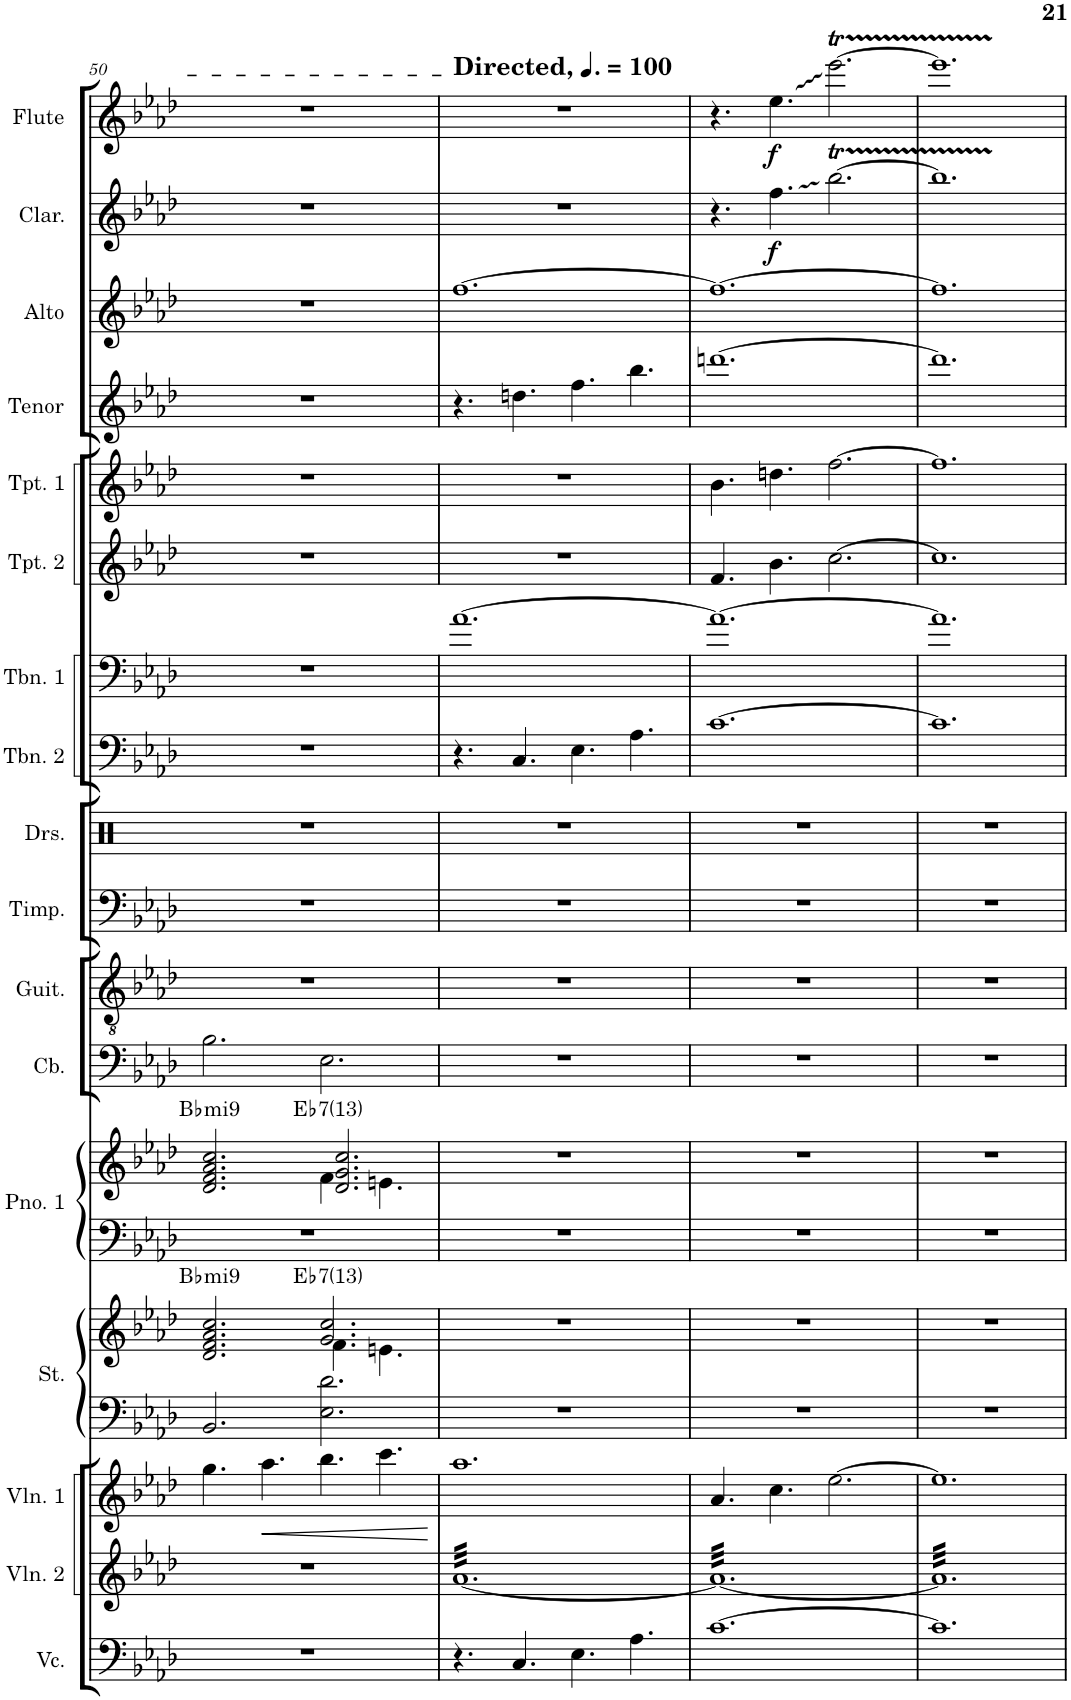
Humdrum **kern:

**kern	**kern	**kern	**dynam	**kern	**kern	**harte	**kern	**kern	**harte	**kern	**kern	**kern	**kern	**kern	**kern	**kern	**kern	**kern	**kern	**kern	**dynam	**kern	**dynam
*part17	*part16	*part15	*part15	*part14	*part14	*part14	*part13	*part13	*part13	*part12	*part11	*part10	*part9	*part8	*part7	*part6	*part5	*part4	*part3	*part2	*part2	*part1	*part1
*staff19	*staff18	*staff17	*staff17	*staff16	*staff15	*	*staff14	*staff13	*	*staff12	*staff11	*staff10	*staff9	*staff8	*staff7	*staff6	*staff5	*staff4	*staff3	*staff2	*staff2	*staff1	*staff1
*I"Violoncello	*I"Violin 2	*I"Violin 1	*	*I"Piano 2	*	*	*I"Piano 1	*	*	*I"Bass	*I"Guitar	*I"Percussion	*I"Drumset	*I"Trombone 2	*I"Trombone 1	*I"Trumpet 2	*I"Trumpet 1	*I"REED 4 (Tenor Sax)	*I"REED 3 (Alto Sax, Flute)	*I"REED 2 (Clarinet)	*	*I"REED 1 (Flute, Bari Sax)	*
*I'Vc.	*I'Vln. 2	*I'Vln. 1	*	*I'Pno. 2	*	*	*I'Pno. 1	*	*	*I'Bass	*I'Guit.	*I'Perc.	*I'Drs.	*I'Tbn. 2	*I'Tbn. 1	*I'Tpt. 2	*I'Tpt. 1	*I'Tenor	*I'Alto	*I'Clar.	*	*I'Flute	*
!!LO:PB:g=z
*clefF4	*clefG2	*clefG2	*	*clefF4	*clefG2	*	*clefF4	*clefG2	*	*clefF4	*clefGv2	*clefF4	*clefX	*clefF4	*clefF4	*clefG2	*clefG2	*clefG2	*clefG2	*clefG2	*	*clefG2	*
*	*	*	*	*	*	*	*	*	*	*Trd7c12	*	*	*	*	*	*Trd1c2	*Trd1c2	*Trd8c14	*Trd5c9	*Trd1c2	*	*	*
*k[b-e-a-d-]	*k[b-e-a-d-]	*k[b-e-a-d-]	*	*k[b-e-a-d-]	*k[b-e-a-d-]	*	*k[b-e-a-d-]	*k[b-e-a-d-]	*	*k[b-e-a-d-]	*k[b-e-a-d-]	*k[b-e-a-d-]	*k[]	*k[b-e-a-d-]	*k[b-e-a-d-]	*k[b-e-a-d-]	*k[b-e-a-d-]	*k[b-e-a-d-]	*k[b-e-a-d-]	*k[b-e-a-d-]	*	*k[b-e-a-d-]	*
*M12/8	*M12/8	*M12/8	*	*M12/8	*M12/8	*	*M12/8	*M12/8	*	*M12/8	*M12/8	*M12/8	*M12/8	*M12/8	*M12/8	*M12/8	*M12/8	*M12/8	*M12/8	*M12/8	*	*M12/8	*
=50	=50	=50	=50	=50	=50	=50	=50	=50	=50	=50	=50	=50	=50	=50	=50	=50	=50	=50	=50	=50	=50	=50	=50
*	*	*	*	*	*^	*	*	*^	*	*	*	*	*	*	*	*	*	*	*	*	*	*	*
!	!	!	!	!	!	!	!LO:H:kt=mi9	!	!	!	!LO:H:kt=mi9	!	!	!	!	!	!	!	!	!	!	!	!	!	!
1.r	1.r	4.gg\	.	2.BB-/	2.d-/ 2.f/ 2.a-/ 2.cc/	2.ryy	Bb:min9	1.r	2.d-/ 2.f/ 2.a-/ 2.cc/	2.ryy	Bb:min9	2.B-\	1.r	1.r	1.r	1.r	1.r	1.r	1.r	1.r	1.r	1.r	.	1.r	.
!	!	!	!LO:HP:b	!	!	!	!	!	!	!	!	!	!	!	!	!	!	!	!	!	!	!	!	!	!
.	.	4.aa-\	<	.	.	.	.	.	.	.	.	.	.	.	.	.	.	.	.	.	.	.	.	.	.
!	!	!	!	!	!	!	!LO:H:kt=7	!	!	!	!LO:H:kt=7	!	!	!	!	!	!	!	!	!	!	!	!	!	!
.	.	4.bb-\	.	2.E-\ 2.d-\	2.g/ 2.cc/	4.f\	Eb:7(13)	.	2.d-/ 2.g/ 2.cc/	4.f\	Eb:7(13)	2.E-\	.	.	.	.	.	.	.	.	.	.	.	.	.
.	.	4.ccc\	.	.	.	4.en\	.	.	.	4.en\	.	.	.	.	.	.	.	.	.	.	.	.	.	.	.
*	*	*	*	*	*v	*v	*	*	*v	*v	*	*	*	*	*	*	*	*	*	*	*	*	*	*	*
.	.	.	[	.	.	.	.	.	.	.	.	.	.	.	.	.	.	.	.	.	.	.	.
=51	=51	=51	=51	=51	=51	=51	=51	=51	=51	=51	=51	=51	=51	=51	=51	=51	=51	=51	=51	=51	=51	=51	=51
*	*	*	*	*	*	*	*	*	*	*	*	*	*	*	*	*	*	*	*	*	*	*MM150	*
!	!	!	!	!	!	!	!	!	!	!	!	!	!	!	!	!	!	!	!	!	!	!LO:TX:a:B:t=Directed,	!
*	*tremolo	*	*	*	*	*	*	*	*	*	*	*	*	*	*	*	*	*	*	*	*	*	*
4.r	[32a-LLL	1.aa-	.	1.r	1.r	.	1.r	1.r	.	1.r	1.r	1.r	1.r	4.r	[1.a-	1.r	1.r	4.r	[1.ff	1.r	.	1.r	.
.	32a-	.	.	.	.	.	.	.	.	.	.	.	.	.	.	.	.	.	.	.	.	.	.
.	32a-	.	.	.	.	.	.	.	.	.	.	.	.	.	.	.	.	.	.	.	.	.	.
.	32a-	.	.	.	.	.	.	.	.	.	.	.	.	.	.	.	.	.	.	.	.	.	.
.	32a-	.	.	.	.	.	.	.	.	.	.	.	.	.	.	.	.	.	.	.	.	.	.
.	32a-	.	.	.	.	.	.	.	.	.	.	.	.	.	.	.	.	.	.	.	.	.	.
.	32a-	.	.	.	.	.	.	.	.	.	.	.	.	.	.	.	.	.	.	.	.	.	.
.	32a-	.	.	.	.	.	.	.	.	.	.	.	.	.	.	.	.	.	.	.	.	.	.
.	32a-	.	.	.	.	.	.	.	.	.	.	.	.	.	.	.	.	.	.	.	.	.	.
.	32a-	.	.	.	.	.	.	.	.	.	.	.	.	.	.	.	.	.	.	.	.	.	.
.	32a-	.	.	.	.	.	.	.	.	.	.	.	.	.	.	.	.	.	.	.	.	.	.
.	32a-	.	.	.	.	.	.	.	.	.	.	.	.	.	.	.	.	.	.	.	.	.	.
4.C/	32a-	.	.	.	.	.	.	.	.	.	.	.	.	4.C/	.	.	.	4.ddn\	.	.	.	.	.
.	32a-	.	.	.	.	.	.	.	.	.	.	.	.	.	.	.	.	.	.	.	.	.	.
.	32a-	.	.	.	.	.	.	.	.	.	.	.	.	.	.	.	.	.	.	.	.	.	.
.	32a-	.	.	.	.	.	.	.	.	.	.	.	.	.	.	.	.	.	.	.	.	.	.
.	32a-	.	.	.	.	.	.	.	.	.	.	.	.	.	.	.	.	.	.	.	.	.	.
.	32a-	.	.	.	.	.	.	.	.	.	.	.	.	.	.	.	.	.	.	.	.	.	.
.	32a-	.	.	.	.	.	.	.	.	.	.	.	.	.	.	.	.	.	.	.	.	.	.
.	32a-	.	.	.	.	.	.	.	.	.	.	.	.	.	.	.	.	.	.	.	.	.	.
.	32a-	.	.	.	.	.	.	.	.	.	.	.	.	.	.	.	.	.	.	.	.	.	.
.	32a-	.	.	.	.	.	.	.	.	.	.	.	.	.	.	.	.	.	.	.	.	.	.
.	32a-	.	.	.	.	.	.	.	.	.	.	.	.	.	.	.	.	.	.	.	.	.	.
.	32a-	.	.	.	.	.	.	.	.	.	.	.	.	.	.	.	.	.	.	.	.	.	.
4.E-\	32a-	.	.	.	.	.	.	.	.	.	.	.	.	4.E-\	.	.	.	4.ff\	.	.	.	.	.
.	32a-	.	.	.	.	.	.	.	.	.	.	.	.	.	.	.	.	.	.	.	.	.	.
.	32a-	.	.	.	.	.	.	.	.	.	.	.	.	.	.	.	.	.	.	.	.	.	.
.	32a-	.	.	.	.	.	.	.	.	.	.	.	.	.	.	.	.	.	.	.	.	.	.
.	32a-	.	.	.	.	.	.	.	.	.	.	.	.	.	.	.	.	.	.	.	.	.	.
.	32a-	.	.	.	.	.	.	.	.	.	.	.	.	.	.	.	.	.	.	.	.	.	.
.	32a-	.	.	.	.	.	.	.	.	.	.	.	.	.	.	.	.	.	.	.	.	.	.
.	32a-	.	.	.	.	.	.	.	.	.	.	.	.	.	.	.	.	.	.	.	.	.	.
.	32a-	.	.	.	.	.	.	.	.	.	.	.	.	.	.	.	.	.	.	.	.	.	.
.	32a-	.	.	.	.	.	.	.	.	.	.	.	.	.	.	.	.	.	.	.	.	.	.
.	32a-	.	.	.	.	.	.	.	.	.	.	.	.	.	.	.	.	.	.	.	.	.	.
.	32a-	.	.	.	.	.	.	.	.	.	.	.	.	.	.	.	.	.	.	.	.	.	.
4.A-\	32a-	.	.	.	.	.	.	.	.	.	.	.	.	4.A-\	.	.	.	4.bb-\	.	.	.	.	.
.	32a-	.	.	.	.	.	.	.	.	.	.	.	.	.	.	.	.	.	.	.	.	.	.
.	32a-	.	.	.	.	.	.	.	.	.	.	.	.	.	.	.	.	.	.	.	.	.	.
.	32a-	.	.	.	.	.	.	.	.	.	.	.	.	.	.	.	.	.	.	.	.	.	.
.	32a-	.	.	.	.	.	.	.	.	.	.	.	.	.	.	.	.	.	.	.	.	.	.
.	32a-	.	.	.	.	.	.	.	.	.	.	.	.	.	.	.	.	.	.	.	.	.	.
.	32a-	.	.	.	.	.	.	.	.	.	.	.	.	.	.	.	.	.	.	.	.	.	.
.	32a-	.	.	.	.	.	.	.	.	.	.	.	.	.	.	.	.	.	.	.	.	.	.
.	32a-	.	.	.	.	.	.	.	.	.	.	.	.	.	.	.	.	.	.	.	.	.	.
.	32a-	.	.	.	.	.	.	.	.	.	.	.	.	.	.	.	.	.	.	.	.	.	.
.	32a-	.	.	.	.	.	.	.	.	.	.	.	.	.	.	.	.	.	.	.	.	.	.
.	32a-JJJ	.	.	.	.	.	.	.	.	.	.	.	.	.	.	.	.	.	.	.	.	.	.
=52	=52	=52	=52	=52	=52	=52	=52	=52	=52	=52	=52	=52	=52	=52	=52	=52	=52	=52	=52	=52	=52	=52	=52
[1.c	32a-LLL	4.a-/	.	1.r	1.r	.	1.r	1.r	.	1.r	1.r	1.r	1.r	[1.c	1.a-_	4.f/	4.b-\	[1.dddn	1.ff_	4.r	.	4.r	.
.	32a-	.	.	.	.	.	.	.	.	.	.	.	.	.	.	.	.	.	.	.	.	.	.
.	32a-	.	.	.	.	.	.	.	.	.	.	.	.	.	.	.	.	.	.	.	.	.	.
.	32a-	.	.	.	.	.	.	.	.	.	.	.	.	.	.	.	.	.	.	.	.	.	.
.	32a-	.	.	.	.	.	.	.	.	.	.	.	.	.	.	.	.	.	.	.	.	.	.
.	32a-	.	.	.	.	.	.	.	.	.	.	.	.	.	.	.	.	.	.	.	.	.	.
.	32a-	.	.	.	.	.	.	.	.	.	.	.	.	.	.	.	.	.	.	.	.	.	.
.	32a-	.	.	.	.	.	.	.	.	.	.	.	.	.	.	.	.	.	.	.	.	.	.
.	32a-	.	.	.	.	.	.	.	.	.	.	.	.	.	.	.	.	.	.	.	.	.	.
.	32a-	.	.	.	.	.	.	.	.	.	.	.	.	.	.	.	.	.	.	.	.	.	.
.	32a-	.	.	.	.	.	.	.	.	.	.	.	.	.	.	.	.	.	.	.	.	.	.
.	32a-	.	.	.	.	.	.	.	.	.	.	.	.	.	.	.	.	.	.	.	.	.	.
!	!	!	!	!	!	!	!	!	!	!	!	!	!	!	!	!	!	!	!	!	!LO:DY:b	!	!LO:DY:b
.	32a-	4.cc\	.	.	.	.	.	.	.	.	.	.	.	.	.	4.b-\	4.ddn\	.	.	4.ff\	f	4.ee-\	f
.	32a-	.	.	.	.	.	.	.	.	.	.	.	.	.	.	.	.	.	.	.	.	.	.
.	32a-	.	.	.	.	.	.	.	.	.	.	.	.	.	.	.	.	.	.	.	.	.	.
.	32a-	.	.	.	.	.	.	.	.	.	.	.	.	.	.	.	.	.	.	.	.	.	.
.	32a-	.	.	.	.	.	.	.	.	.	.	.	.	.	.	.	.	.	.	.	.	.	.
.	32a-	.	.	.	.	.	.	.	.	.	.	.	.	.	.	.	.	.	.	.	.	.	.
.	32a-	.	.	.	.	.	.	.	.	.	.	.	.	.	.	.	.	.	.	.	.	.	.
.	32a-	.	.	.	.	.	.	.	.	.	.	.	.	.	.	.	.	.	.	.	.	.	.
.	32a-	.	.	.	.	.	.	.	.	.	.	.	.	.	.	.	.	.	.	.	.	.	.
.	32a-	.	.	.	.	.	.	.	.	.	.	.	.	.	.	.	.	.	.	.	.	.	.
.	32a-	.	.	.	.	.	.	.	.	.	.	.	.	.	.	.	.	.	.	.	.	.	.
.	32a-	.	.	.	.	.	.	.	.	.	.	.	.	.	.	.	.	.	.	.	.	.	.
.	32a-	[2.ee-\	.	.	.	.	.	.	.	.	.	.	.	.	.	[2.cc\	[2.ff\	.	.	[2.bb-T\	.	[2.eee-T\	.
.	32a-	.	.	.	.	.	.	.	.	.	.	.	.	.	.	.	.	.	.	.	.	.	.
.	32a-	.	.	.	.	.	.	.	.	.	.	.	.	.	.	.	.	.	.	.	.	.	.
.	32a-	.	.	.	.	.	.	.	.	.	.	.	.	.	.	.	.	.	.	.	.	.	.
.	32a-	.	.	.	.	.	.	.	.	.	.	.	.	.	.	.	.	.	.	.	.	.	.
.	32a-	.	.	.	.	.	.	.	.	.	.	.	.	.	.	.	.	.	.	.	.	.	.
.	32a-	.	.	.	.	.	.	.	.	.	.	.	.	.	.	.	.	.	.	.	.	.	.
.	32a-	.	.	.	.	.	.	.	.	.	.	.	.	.	.	.	.	.	.	.	.	.	.
.	32a-	.	.	.	.	.	.	.	.	.	.	.	.	.	.	.	.	.	.	.	.	.	.
.	32a-	.	.	.	.	.	.	.	.	.	.	.	.	.	.	.	.	.	.	.	.	.	.
.	32a-	.	.	.	.	.	.	.	.	.	.	.	.	.	.	.	.	.	.	.	.	.	.
.	32a-	.	.	.	.	.	.	.	.	.	.	.	.	.	.	.	.	.	.	.	.	.	.
.	32a-	.	.	.	.	.	.	.	.	.	.	.	.	.	.	.	.	.	.	.	.	.	.
.	32a-	.	.	.	.	.	.	.	.	.	.	.	.	.	.	.	.	.	.	.	.	.	.
.	32a-	.	.	.	.	.	.	.	.	.	.	.	.	.	.	.	.	.	.	.	.	.	.
.	32a-	.	.	.	.	.	.	.	.	.	.	.	.	.	.	.	.	.	.	.	.	.	.
.	32a-	.	.	.	.	.	.	.	.	.	.	.	.	.	.	.	.	.	.	.	.	.	.
.	32a-	.	.	.	.	.	.	.	.	.	.	.	.	.	.	.	.	.	.	.	.	.	.
.	32a-	.	.	.	.	.	.	.	.	.	.	.	.	.	.	.	.	.	.	.	.	.	.
.	32a-	.	.	.	.	.	.	.	.	.	.	.	.	.	.	.	.	.	.	.	.	.	.
.	32a-	.	.	.	.	.	.	.	.	.	.	.	.	.	.	.	.	.	.	.	.	.	.
.	32a-	.	.	.	.	.	.	.	.	.	.	.	.	.	.	.	.	.	.	.	.	.	.
.	32a-	.	.	.	.	.	.	.	.	.	.	.	.	.	.	.	.	.	.	.	.	.	.
.	32a-JJJ	.	.	.	.	.	.	.	.	.	.	.	.	.	.	.	.	.	.	.	.	.	.
=53	=53	=53	=53	=53	=53	=53	=53	=53	=53	=53	=53	=53	=53	=53	=53	=53	=53	=53	=53	=53	=53	=53	=53
1.c]	32a-]LLL	1.ee-]	.	1.r	1.r	.	1.r	1.r	.	1.r	1.r	1.r	1.r	1.c]	1.a-]	1.cc]	1.ff]	1.ddd]	1.ff]	1.bb-TTT]	.	1.eee-TTT]	.
.	32a-	.	.	.	.	.	.	.	.	.	.	.	.	.	.	.	.	.	.	.	.	.	.
.	32a-	.	.	.	.	.	.	.	.	.	.	.	.	.	.	.	.	.	.	.	.	.	.
.	32a-	.	.	.	.	.	.	.	.	.	.	.	.	.	.	.	.	.	.	.	.	.	.
.	32a-	.	.	.	.	.	.	.	.	.	.	.	.	.	.	.	.	.	.	.	.	.	.
.	32a-	.	.	.	.	.	.	.	.	.	.	.	.	.	.	.	.	.	.	.	.	.	.
.	32a-	.	.	.	.	.	.	.	.	.	.	.	.	.	.	.	.	.	.	.	.	.	.
.	32a-	.	.	.	.	.	.	.	.	.	.	.	.	.	.	.	.	.	.	.	.	.	.
.	32a-	.	.	.	.	.	.	.	.	.	.	.	.	.	.	.	.	.	.	.	.	.	.
.	32a-	.	.	.	.	.	.	.	.	.	.	.	.	.	.	.	.	.	.	.	.	.	.
.	32a-	.	.	.	.	.	.	.	.	.	.	.	.	.	.	.	.	.	.	.	.	.	.
.	32a-	.	.	.	.	.	.	.	.	.	.	.	.	.	.	.	.	.	.	.	.	.	.
.	32a-	.	.	.	.	.	.	.	.	.	.	.	.	.	.	.	.	.	.	.	.	.	.
.	32a-	.	.	.	.	.	.	.	.	.	.	.	.	.	.	.	.	.	.	.	.	.	.
.	32a-	.	.	.	.	.	.	.	.	.	.	.	.	.	.	.	.	.	.	.	.	.	.
.	32a-	.	.	.	.	.	.	.	.	.	.	.	.	.	.	.	.	.	.	.	.	.	.
.	32a-	.	.	.	.	.	.	.	.	.	.	.	.	.	.	.	.	.	.	.	.	.	.
.	32a-	.	.	.	.	.	.	.	.	.	.	.	.	.	.	.	.	.	.	.	.	.	.
.	32a-	.	.	.	.	.	.	.	.	.	.	.	.	.	.	.	.	.	.	.	.	.	.
.	32a-	.	.	.	.	.	.	.	.	.	.	.	.	.	.	.	.	.	.	.	.	.	.
.	32a-	.	.	.	.	.	.	.	.	.	.	.	.	.	.	.	.	.	.	.	.	.	.
.	32a-	.	.	.	.	.	.	.	.	.	.	.	.	.	.	.	.	.	.	.	.	.	.
.	32a-	.	.	.	.	.	.	.	.	.	.	.	.	.	.	.	.	.	.	.	.	.	.
.	32a-	.	.	.	.	.	.	.	.	.	.	.	.	.	.	.	.	.	.	.	.	.	.
.	32a-	.	.	.	.	.	.	.	.	.	.	.	.	.	.	.	.	.	.	.	.	.	.
.	32a-	.	.	.	.	.	.	.	.	.	.	.	.	.	.	.	.	.	.	.	.	.	.
.	32a-	.	.	.	.	.	.	.	.	.	.	.	.	.	.	.	.	.	.	.	.	.	.
.	32a-	.	.	.	.	.	.	.	.	.	.	.	.	.	.	.	.	.	.	.	.	.	.
.	32a-	.	.	.	.	.	.	.	.	.	.	.	.	.	.	.	.	.	.	.	.	.	.
.	32a-	.	.	.	.	.	.	.	.	.	.	.	.	.	.	.	.	.	.	.	.	.	.
.	32a-	.	.	.	.	.	.	.	.	.	.	.	.	.	.	.	.	.	.	.	.	.	.
.	32a-	.	.	.	.	.	.	.	.	.	.	.	.	.	.	.	.	.	.	.	.	.	.
.	32a-	.	.	.	.	.	.	.	.	.	.	.	.	.	.	.	.	.	.	.	.	.	.
.	32a-	.	.	.	.	.	.	.	.	.	.	.	.	.	.	.	.	.	.	.	.	.	.
.	32a-	.	.	.	.	.	.	.	.	.	.	.	.	.	.	.	.	.	.	.	.	.	.
.	32a-	.	.	.	.	.	.	.	.	.	.	.	.	.	.	.	.	.	.	.	.	.	.
.	32a-	.	.	.	.	.	.	.	.	.	.	.	.	.	.	.	.	.	.	.	.	.	.
.	32a-	.	.	.	.	.	.	.	.	.	.	.	.	.	.	.	.	.	.	.	.	.	.
.	32a-	.	.	.	.	.	.	.	.	.	.	.	.	.	.	.	.	.	.	.	.	.	.
.	32a-	.	.	.	.	.	.	.	.	.	.	.	.	.	.	.	.	.	.	.	.	.	.
.	32a-	.	.	.	.	.	.	.	.	.	.	.	.	.	.	.	.	.	.	.	.	.	.
.	32a-	.	.	.	.	.	.	.	.	.	.	.	.	.	.	.	.	.	.	.	.	.	.
.	32a-	.	.	.	.	.	.	.	.	.	.	.	.	.	.	.	.	.	.	.	.	.	.
.	32a-	.	.	.	.	.	.	.	.	.	.	.	.	.	.	.	.	.	.	.	.	.	.
.	32a-	.	.	.	.	.	.	.	.	.	.	.	.	.	.	.	.	.	.	.	.	.	.
.	32a-	.	.	.	.	.	.	.	.	.	.	.	.	.	.	.	.	.	.	.	.	.	.
.	32a-	.	.	.	.	.	.	.	.	.	.	.	.	.	.	.	.	.	.	.	.	.	.
.	32a-JJJ	.	.	.	.	.	.	.	.	.	.	.	.	.	.	.	.	.	.	.	.	.	.
*	*Xtremolo	*	*	*	*	*	*	*	*	*	*	*	*	*	*	*	*	*	*	*	*	*	*
=	=	=	=	=	=	=	=	=	=	=	=	=	=	=	=	=	=	=	=	=	=	=	=
*-	*-	*-	*-	*-	*-	*-	*-	*-	*-	*-	*-	*-	*-	*-	*-	*-	*-	*-	*-	*-	*-	*-	*-
